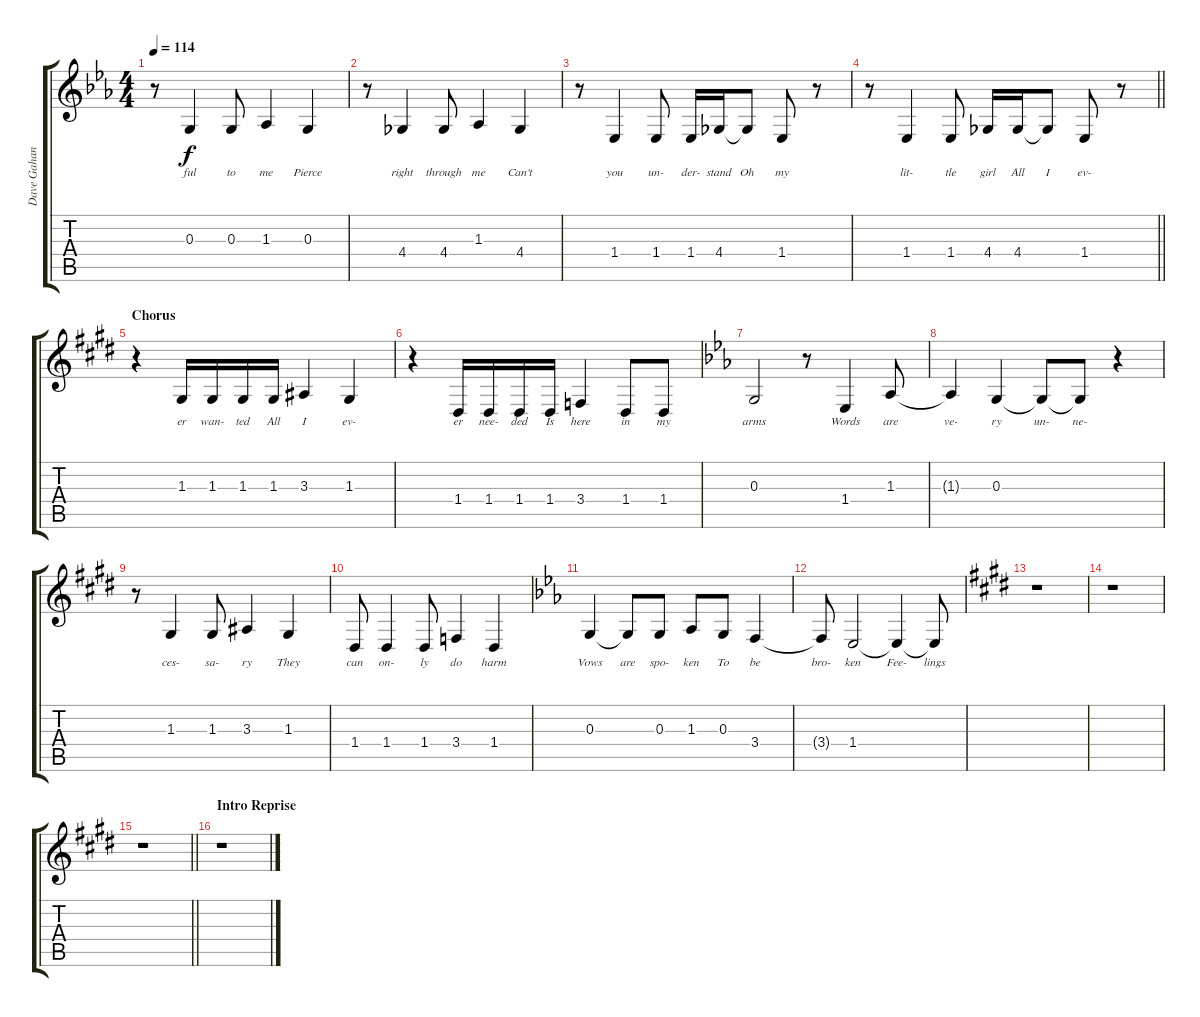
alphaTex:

\track ("Dave Gahan(Voice)" "Dave Gahan") {instrument cello}
\staff {score tabs}
\tuning (E4 B3 G3 D3 A2 E2) {hide}
\ts (4 4)
\tempo 114
\clef g2
\ks eb
r.8{dy f} 0.3.4{lyrics (0 "ful") lyrics (1 "") lyrics (2 "") lyrics (3 "") lyrics (4 "")} 0.3.8{lyrics (0 "to") lyrics (1 "") lyrics (2 "") lyrics (3 "") lyrics (4 "")} 1.3.4{lyrics (0 "me") lyrics (1 "") lyrics (2 "") lyrics (3 "") lyrics (4 "")} 0.3.4{lyrics (0 "Pierce") lyrics (1 "") lyrics (2 "") lyrics (3 "") lyrics (4 "")} |
r.8 4.4.4{lyrics (0 "right") lyrics (1 "") lyrics (2 "") lyrics (3 "") lyrics (4 "")} 4.4.8{lyrics (0 "through") lyrics (1 "") lyrics (2 "") lyrics (3 "") lyrics (4 "")} 1.3.4{lyrics (0 "me") lyrics (1 "") lyrics (2 "") lyrics (3 "") lyrics (4 "")} 4.4.4{lyrics (0 "Can't") lyrics (1 "") lyrics (2 "") lyrics (3 "") lyrics (4 "")} |
r.8 1.4.4{lyrics (0 "you") lyrics (1 "") lyrics (2 "") lyrics (3 "") lyrics (4 "")} 1.4.8{lyrics (0 "un-") lyrics (1 "") lyrics (2 "") lyrics (3 "") lyrics (4 "")} 1.4.16{lyrics (0 "der-") lyrics (1 "") lyrics (2 "") lyrics (3 "") lyrics (4 "")} 4.4.16{lyrics (0 "stand") lyrics (1 "") lyrics (2 "") lyrics (3 "") lyrics (4 "")} 4.4{t}.8{lyrics (0 "Oh") lyrics (1 "") lyrics (2 "") lyrics (3 "") lyrics (4 "")} 1.4.8{lyrics (0 "my") lyrics (1 "") lyrics (2 "") lyrics (3 "") lyrics (4 "")} r.8 |
\barLineRight lightlight
r.8 1.4.4{lyrics (0 "lit-") lyrics (1 "") lyrics (2 "") lyrics (3 "") lyrics (4 "")} 1.4.8{lyrics (0 "tle") lyrics (1 "") lyrics (2 "") lyrics (3 "") lyrics (4 "")} 4.4.16{lyrics (0 "girl") lyrics (1 "") lyrics (2 "") lyrics (3 "") lyrics (4 "")} 4.4.16{lyrics (0 "All") lyrics (1 "") lyrics (2 "") lyrics (3 "") lyrics (4 "")} 4.4{t}.8{lyrics (0 "I") lyrics (1 "") lyrics (2 "") lyrics (3 "") lyrics (4 "")} 1.4.8{lyrics (0 "ev-") lyrics (1 "") lyrics (2 "") lyrics (3 "") lyrics (4 "")} r.8 |
\section ("" "Chorus")
\ks e
r.4 1.3.16{lyrics (0 "er") lyrics (1 "") lyrics (2 "") lyrics (3 "") lyrics (4 "")} 1.3.16{lyrics (0 "wan-") lyrics (1 "") lyrics (2 "") lyrics (3 "") lyrics (4 "")} 1.3.16{lyrics (0 "ted") lyrics (1 "") lyrics (2 "") lyrics (3 "") lyrics (4 "")} 1.3.16{lyrics (0 "All") lyrics (1 "") lyrics (2 "") lyrics (3 "") lyrics (4 "")} 3.3.4{lyrics (0 "I") lyrics (1 "") lyrics (2 "") lyrics (3 "") lyrics (4 "")} 1.3.4{lyrics (0 "ev-") lyrics (1 "") lyrics (2 "") lyrics (3 "") lyrics (4 "")} |
\ks c#minor
r.4 1.4.16{lyrics (0 "er") lyrics (1 "") lyrics (2 "") lyrics (3 "") lyrics (4 "")} 1.4.16{lyrics (0 "nee-") lyrics (1 "") lyrics (2 "") lyrics (3 "") lyrics (4 "")} 1.4.16{lyrics (0 "ded") lyrics (1 "") lyrics (2 "") lyrics (3 "") lyrics (4 "")} 1.4.16{lyrics (0 "Is") lyrics (1 "") lyrics (2 "") lyrics (3 "") lyrics (4 "")} 3.4.4{lyrics (0 "here") lyrics (1 "") lyrics (2 "") lyrics (3 "") lyrics (4 "")} 1.4.8{lyrics (0 "in") lyrics (1 "") lyrics (2 "") lyrics (3 "") lyrics (4 "")} 1.4.8{lyrics (0 "my") lyrics (1 "") lyrics (2 "") lyrics (3 "") lyrics (4 "")} |
\ks eb
0.3.2{lyrics (0 "arms") lyrics (1 "") lyrics (2 "") lyrics (3 "") lyrics (4 "")} r.8 1.4.4{lyrics (0 "Words") lyrics (1 "") lyrics (2 "") lyrics (3 "") lyrics (4 "")} 1.3.8{lyrics (0 "are") lyrics (1 "") lyrics (2 "") lyrics (3 "") lyrics (4 "")} |
1.3{t}.4{lyrics (0 "ve-") lyrics (1 "") lyrics (2 "") lyrics (3 "") lyrics (4 "")} 0.3.4{lyrics (0 "ry") lyrics (1 "") lyrics (2 "") lyrics (3 "") lyrics (4 "")} 0.3{t}.8{lyrics (0 "un-") lyrics (1 "") lyrics (2 "") lyrics (3 "") lyrics (4 "")} 0.3{t}.8{lyrics (0 "ne-") lyrics (1 "") lyrics (2 "") lyrics (3 "") lyrics (4 "")} r.4 |
\ks e
r.8 1.3.4{lyrics (0 "ces-") lyrics (1 "") lyrics (2 "") lyrics (3 "") lyrics (4 "")} 1.3.8{lyrics (0 "sa-") lyrics (1 "") lyrics (2 "") lyrics (3 "") lyrics (4 "")} 3.3.4{lyrics (0 "ry") lyrics (1 "") lyrics (2 "") lyrics (3 "") lyrics (4 "")} 1.3.4{lyrics (0 "They") lyrics (1 "") lyrics (2 "") lyrics (3 "") lyrics (4 "")} |
\ks c#minor
1.4.8{lyrics (0 "can") lyrics (1 "") lyrics (2 "") lyrics (3 "") lyrics (4 "")} 1.4.4{lyrics (0 "on-") lyrics (1 "") lyrics (2 "") lyrics (3 "") lyrics (4 "")} 1.4.8{lyrics (0 "ly") lyrics (1 "") lyrics (2 "") lyrics (3 "") lyrics (4 "")} 3.4.4{lyrics (0 "do") lyrics (1 "") lyrics (2 "") lyrics (3 "") lyrics (4 "")} 1.4.4{lyrics (0 "harm") lyrics (1 "") lyrics (2 "") lyrics (3 "") lyrics (4 "")} |
\ks eb
0.3.4{lyrics (0 "Vows") lyrics (1 "") lyrics (2 "") lyrics (3 "") lyrics (4 "")} 0.3{t}.8{lyrics (0 "are") lyrics (1 "") lyrics (2 "") lyrics (3 "") lyrics (4 "")} 0.3.8{lyrics (0 "spo-") lyrics (1 "") lyrics (2 "") lyrics (3 "") lyrics (4 "")} 1.3.8{lyrics (0 "ken") lyrics (1 "") lyrics (2 "") lyrics (3 "") lyrics (4 "")} 0.3.8{lyrics (0 "To") lyrics (1 "") lyrics (2 "") lyrics (3 "") lyrics (4 "")} 3.4.4{lyrics (0 "be") lyrics (1 "") lyrics (2 "") lyrics (3 "") lyrics (4 "")} |
3.4{t}.8{lyrics (0 "bro-") lyrics (1 "") lyrics (2 "") lyrics (3 "") lyrics (4 "")} 1.4.2{lyrics (0 "ken") lyrics (1 "") lyrics (2 "") lyrics (3 "") lyrics (4 "")} 1.4{t}.4{lyrics (0 "Fee-") lyrics (1 "") lyrics (2 "") lyrics (3 "") lyrics (4 "")} 1.4{t}.8{lyrics (0 "lings") lyrics (1 "") lyrics (2 "") lyrics (3 "") lyrics (4 "")} |
\ks c#minor
r.1 |
r.1 |
\barLineRight lightlight
r.1 |
\section ("" "Intro Reprise")
\ks e
r.1
